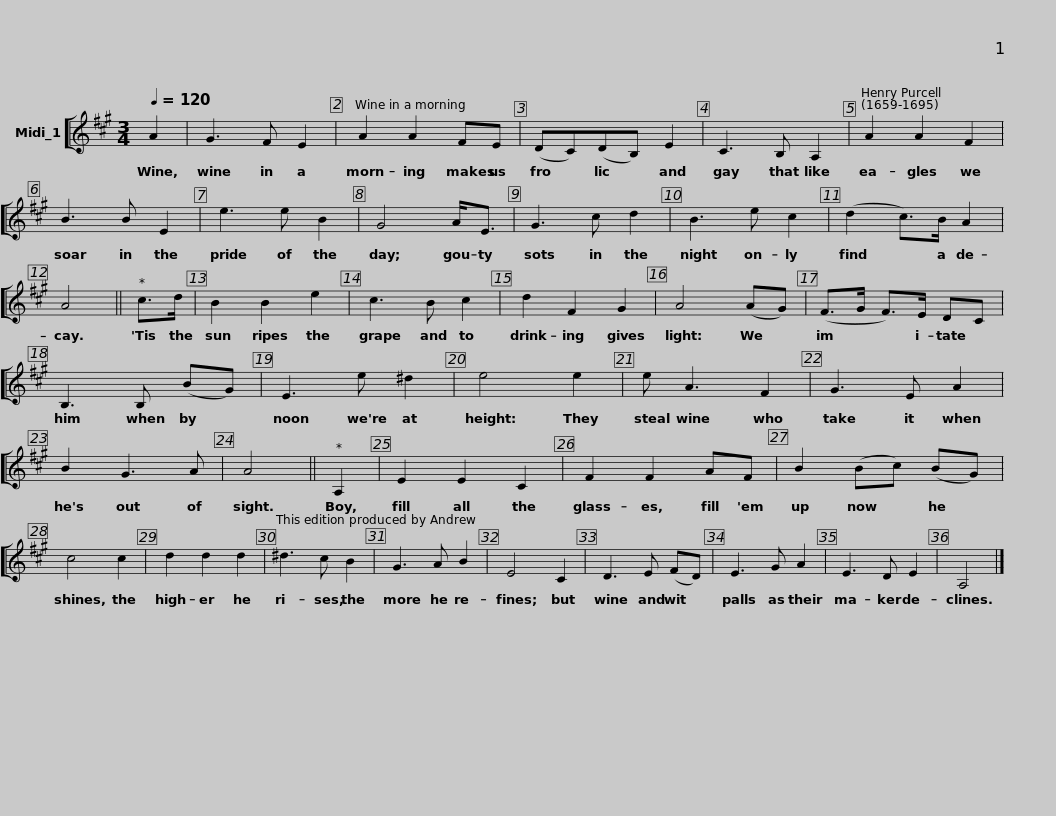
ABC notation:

X:1
%%score [ 1 ]
L:1/8
Q:1/4=120
M:3/4
I:linebreak $
K:A
V:1 treble
V:1
 A2 | G3 F E2 | A2 A2 FE | (DC)(DB,) E2 | C3 B, A,2 | %5
 A2 A2 F2 |$ B3 B E2 | e3 e B2 | G4 A<E | G3 c d2 | %10
 B3 e c2 | (d2 c>)B A2 | A4 ||$ c>d | B2 B2 e2 | %15
 c3 B c2 | d2 F2 G2 | A4 (AG) | (F>G F>)E DC |$ B,3 B, (BG) | %20
 E3 e ^d2 | e4 e2 | e A3 F2 | G3 E A2 | B2 G3 A | %25
 A4 ||$ A,2 | E2 E2 C2 | F2 F2 AF | B2 (Bc) (BG) | %30
 c4 c2 | d2 d2 d2 |$ ^d3 c B2 | G3 A B2 | E4 C2 | %35
 D3 E (FD) | E3 G A2 | E3 D E2 | A,4 |] %39
